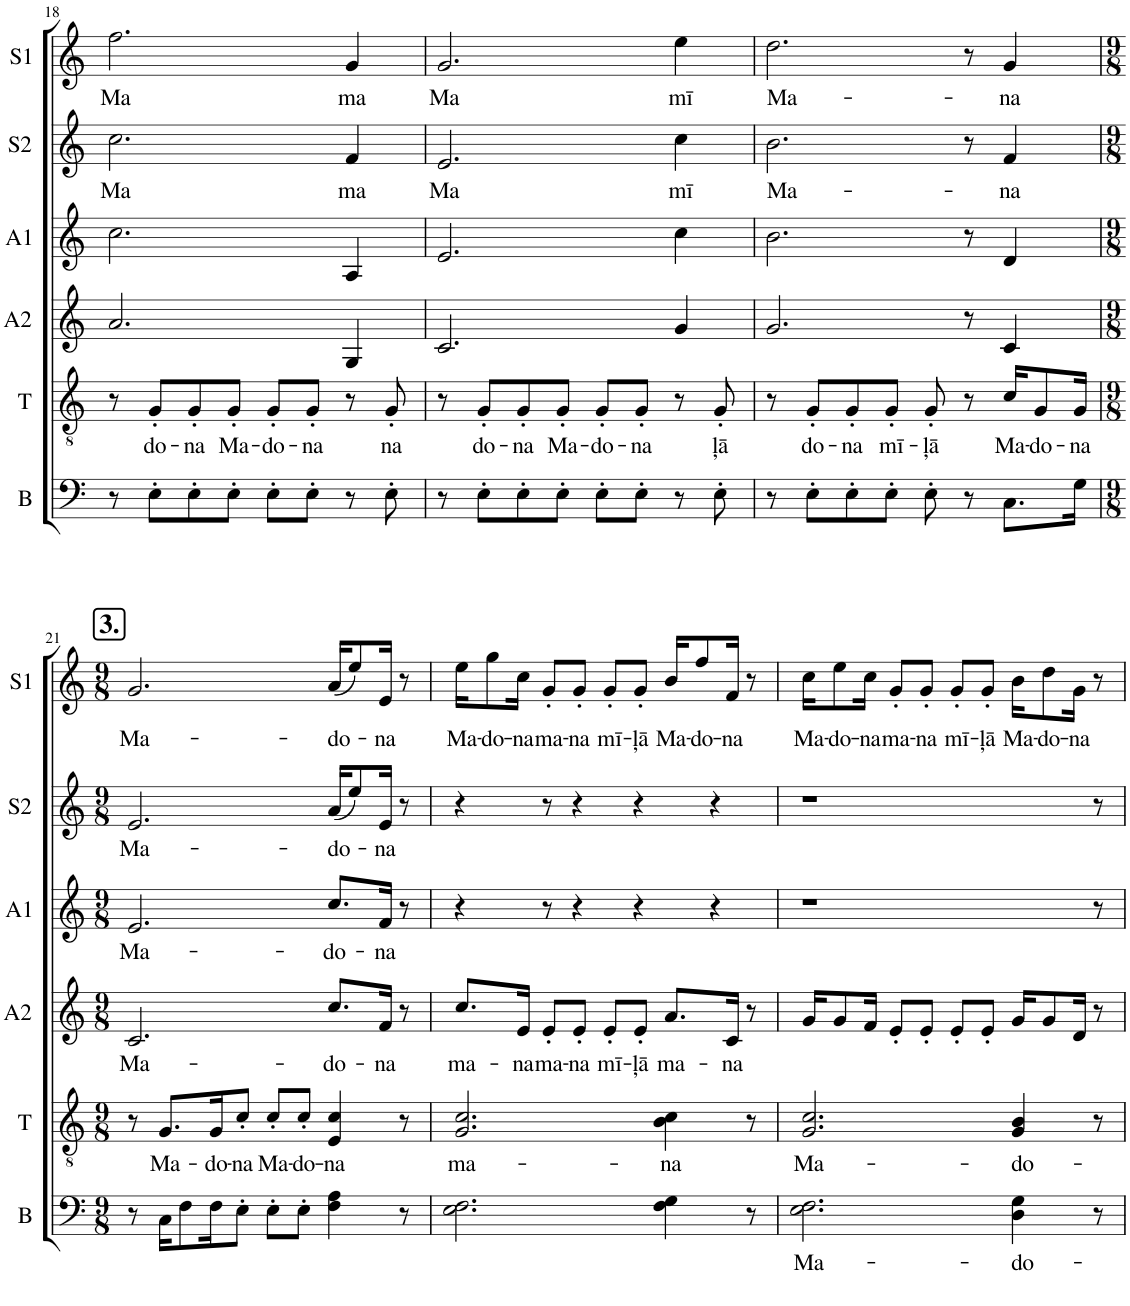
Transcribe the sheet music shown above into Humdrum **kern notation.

**kern	**text	**kern	**text	**kern	**text	**kern	**text	**kern	**text	**kern	**text
*part6	*part6	*part5	*part5	*part4	*part4	*part3	*part3	*part2	*part2	*part1	*part1
*staff6	*staff6	*staff5	*staff5	*staff4	*staff4	*staff3	*staff3	*staff2	*staff2	*staff1	*staff1
*I"B	*	*I"T	*	*I"A2	*	*I"A1	*	*I"S2	*	*I"S1	*
*I'B	*	*I'T	*	*I'A2	*	*I'A1	*	*I'S2	*	*I'S1	*
!!LO:PB:g=z
*clefF4	*	*clefGv2	*	*clefG2	*	*clefG2	*	*clefG2	*	*clefG2	*
*	*	*	*	*Trd1c2	*	*Trd1c2	*	*	*	*	*
*k[]	*	*k[]	*	*k[]	*	*k[]	*	*k[]	*	*k[]	*
*M4/4	*	*M4/4	*	*M4/4	*	*M4/4	*	*M4/4	*	*M4/4	*
=18	=18	=18	=18	=18	=18	=18	=18	=18	=18	=18	=18
!	!	!	!	!	!	!	!	!	!LO:LY:b	!	!LO:LY:b
8r	.	8r	.	2.a/	.	2.cc\	.	2.cc\	Ma	2.ff\	Ma
!	!	!	!LO:LY:b	!	!	!	!	!	!	!	!
8E'\L	.	8G'/L	do-	.	.	.	.	.	.	.	.
!	!	!	!LO:LY:b	!	!	!	!	!	!	!	!
8E'\	.	8G'/	-na	.	.	.	.	.	.	.	.
!	!	!	!LO:LY:b	!	!	!	!	!	!	!	!
8E'\J	.	8G'/J	Ma-	.	.	.	.	.	.	.	.
!	!	!	!LO:LY:b	!	!	!	!	!	!	!	!
8E'\L	.	8G'/L	-do-	.	.	.	.	.	.	.	.
!	!	!	!LO:LY:b	!	!	!	!	!	!	!	!
8E'\J	.	8G'/J	-na	.	.	.	.	.	.	.	.
!	!	!	!	!	!	!	!	!	!LO:LY:b	!	!LO:LY:b
8r	.	8r	.	4G/	.	4A/	.	4f/	ma	4g/	ma
!	!	!	!LO:LY:b	!	!	!	!	!	!	!	!
8E'\	.	8G'/	na	.	.	.	.	.	.	.	.
=19	=19	=19	=19	=19	=19	=19	=19	=19	=19	=19	=19
!	!	!	!	!	!	!	!	!	!LO:LY:b	!	!LO:LY:b
8r	.	8r	.	2.c/	.	2.e/	.	2.e/	Ma	2.g/	Ma
!	!	!	!LO:LY:b	!	!	!	!	!	!	!	!
8E'\L	.	8G'/L	do-	.	.	.	.	.	.	.	.
!	!	!	!LO:LY:b	!	!	!	!	!	!	!	!
8E'\	.	8G'/	-na	.	.	.	.	.	.	.	.
!	!	!	!LO:LY:b	!	!	!	!	!	!	!	!
8E'\J	.	8G'/J	Ma-	.	.	.	.	.	.	.	.
!	!	!	!LO:LY:b	!	!	!	!	!	!	!	!
8E'\L	.	8G'/L	-do-	.	.	.	.	.	.	.	.
!	!	!	!LO:LY:b	!	!	!	!	!	!	!	!
8E'\J	.	8G'/J	-na	.	.	.	.	.	.	.	.
!	!	!	!	!	!	!	!	!	!LO:LY:b	!	!LO:LY:b
8r	.	8r	.	4g/	.	4cc\	.	4cc\	mī	4ee\	mī
!	!	!	!LO:LY:b	!	!	!	!	!	!	!	!
8E'\	.	8G'/	ļā	.	.	.	.	.	.	.	.
=20	=20	=20	=20	=20	=20	=20	=20	=20	=20	=20	=20
!	!	!	!	!LO:N:vis=2.	!	!LO:N:vis=2.	!	!LO:N:vis=2.	!LO:LY:b	!LO:N:vis=2.	!LO:LY:b
8r	.	8r	.	8%5g/	.	8%5b\	.	8%5b\	Ma-	8%5dd\	Ma-
!	!	!	!LO:LY:b	!	!	!	!	!	!	!	!
8E'\L	.	8G'/L	do-	.	.	.	.	.	.	.	.
!	!	!	!LO:LY:b	!	!	!	!	!	!	!	!
8E'\	.	8G'/	-na	.	.	.	.	.	.	.	.
!	!	!	!LO:LY:b	!	!	!	!	!	!	!	!
8E'\J	.	8G'/J	mī-	.	.	.	.	.	.	.	.
!	!	!	!LO:LY:b	!	!	!	!	!	!	!	!
8E'\	.	8G'/	-ļā	.	.	.	.	.	.	.	.
8r	.	8r	.	8r	.	8r	.	8r	.	8r	.
!	!	!	!LO:LY:b	!	!	!	!	!	!LO:LY:b	!	!LO:LY:b
8.C\L	.	16c/KL	Ma-	4c/	.	4d/	.	4f/	-na	4g/	-na
!	!	!	!LO:LY:b	!	!	!	!	!	!	!	!
.	.	8G/	-do-	.	.	.	.	.	.	.	.
!	!	!	!LO:LY:b	!	!	!	!	!	!	!	!
16G\Jk	.	16G/Jk	-na	.	.	.	.	.	.	.	.
!!LO:LB:g=z
!!LO:REH:place=s1:a:B:cj:fs=14:t=3.
=21	=21	=21	=21	=21	=21	=21	=21	=21	=21	=21	=21
*M9/8	*	*M9/8	*	*M9/8	*	*M9/8	*	*M9/8	*	*M9/8	*
!	!	!	!	!	!LO:LY:b	!	!LO:LY:b	!	!LO:LY:b	!	!LO:LY:b
8r	.	8r	.	2.c/	Ma-	2.e/	Ma-	2.e/	Ma-	2.g/	Ma-
!	!	!	!LO:LY:b	!	!	!	!	!	!	!	!
16C\KL	.	8.G/L	Ma-	.	.	.	.	.	.	.	.
8F\	.	.	.	.	.	.	.	.	.	.	.
!	!	!	!LO:LY:b	!	!	!	!	!	!	!	!
16F\K	.	16G/K	-do-	.	.	.	.	.	.	.	.
!	!	!	!LO:LY:b	!	!	!	!	!	!	!	!
8E'\J	.	8c'/J	-na	.	.	.	.	.	.	.	.
!	!	!	!LO:LY:b	!	!	!	!	!	!	!	!
8E'\L	.	8c'/L	Ma-	.	.	.	.	.	.	.	.
!	!	!	!LO:LY:b	!	!	!	!	!	!	!	!
8E'\J	.	8c'/J	-do-	.	.	.	.	.	.	.	.
!	!	!	!LO:LY:b	!	!LO:LY:b	!	!LO:LY:b	!	!LO:LY:b	!	!LO:LY:b
4F\ 4A\	.	4E/ 4c/	-na	8.cc/L	-do-	8.cc/L	-do-	(16a/KL	-do-	(16a/KL	-do-
.	.	.	.	.	.	.	.	8ee/)	.	8ee/)	.
!	!	!	!	!	!LO:LY:b	!	!LO:LY:b	!	!LO:LY:b	!	!LO:LY:b
.	.	.	.	16f/Jk	-na	16f/Jk	-na	16e/Jk	-na	16e/Jk	-na
8r	.	8r	.	8r	.	8r	.	8r	.	8r	.
=22	=22	=22	=22	=22	=22	=22	=22	=22	=22	=22	=22
!	!	!	!LO:LY:b	!	!LO:LY:b	!	!	!	!	!	!LO:LY:b
2.E\ 2.F\	.	2.G/ 2.c/	ma-	8.cc/L	ma-	4r	.	4r	.	16ee\KL	Ma-
!	!	!	!	!	!	!	!	!	!	!	!LO:LY:b
.	.	.	.	.	.	.	.	.	.	8gg\	-do-
!	!	!	!	!	!LO:LY:b	!	!	!	!	!	!LO:LY:b
.	.	.	.	16e/Jk	-na	.	.	.	.	16cc\Jk	-na
!	!	!	!	!	!LO:LY:b	!	!	!	!	!	!LO:LY:b
.	.	.	.	8e'/L	ma-	8r	.	8r	.	8g'/L	ma-
!	!	!	!	!	!LO:LY:b	!	!	!	!	!	!LO:LY:b
.	.	.	.	8e'/J	-na	4r	.	4r	.	8g'/J	-na
!	!	!	!	!	!LO:LY:b	!	!	!	!	!	!LO:LY:b
.	.	.	.	8e'/L	mī-	.	.	.	.	8g'/L	mī-
!	!	!	!	!	!LO:LY:b	!	!	!	!	!	!LO:LY:b
.	.	.	.	8e'/J	-ļā	4r	.	4r	.	8g'/J	-ļā
!	!	!	!LO:LY:b	!	!LO:LY:b	!	!	!	!	!	!LO:LY:b
4F\ 4G\	.	4B\ 4c\	-na	8.a/L	ma-	.	.	.	.	16b/KL	Ma-
!	!	!	!	!	!	!	!	!	!	!	!LO:LY:b
.	.	.	.	.	.	.	.	.	.	8ff/	-do-
.	.	.	.	.	.	4r	.	4r	.	.	.
!	!	!	!	!	!LO:LY:b	!	!	!	!	!	!LO:LY:b
.	.	.	.	16c/Jk	-na	.	.	.	.	16f/Jk	-na
8r	.	8r	.	8r	.	.	.	.	.	8r	.
=23	=23	=23	=23	=23	=23	=23	=23	=23	=23	=23	=23
!	!LO:LY:b	!	!LO:LY:b	!	!	!	!	!	!	!	!LO:LY:b
2.E\ 2.F\	Ma-	2.G/ 2.c/	Ma-	16g/KL	.	1r	.	1r	.	16cc\KL	Ma-
!	!	!	!	!	!	!	!	!	!	!	!LO:LY:b
.	.	.	.	8g/	.	.	.	.	.	8ee\	-do-
!	!	!	!	!	!	!	!	!	!	!	!LO:LY:b
.	.	.	.	16f/Jk	.	.	.	.	.	16cc\Jk	-na
!	!	!	!	!	!	!	!	!	!	!	!LO:LY:b
.	.	.	.	8e'/L	.	.	.	.	.	8g'/L	ma-
!	!	!	!	!	!	!	!	!	!	!	!LO:LY:b
.	.	.	.	8e'/J	.	.	.	.	.	8g'/J	-na
!	!	!	!	!	!	!	!	!	!	!	!LO:LY:b
.	.	.	.	8e'/L	.	.	.	.	.	8g'/L	mī-
!	!	!	!	!	!	!	!	!	!	!	!LO:LY:b
.	.	.	.	8e'/J	.	.	.	.	.	8g'/J	-ļā
!	!LO:LY:b	!	!LO:LY:b	!	!	!	!	!	!	!	!LO:LY:b
4D\ 4G\	-do-	4G/ 4B/	-do-	16g/KL	.	.	.	.	.	16b\KL	Ma-
!	!	!	!	!	!	!	!	!	!	!	!LO:LY:b
.	.	.	.	8g/	.	.	.	.	.	8dd\	-do-
!	!	!	!	!	!	!	!	!	!	!	!LO:LY:b
.	.	.	.	16d/Jk	.	.	.	.	.	16g\Jk	-na
8r	.	8r	.	8r	.	8r	.	8r	.	8r	.
=	=	=	=	=	=	=	=	=	=	=	=
*-	*-	*-	*-	*-	*-	*-	*-	*-	*-	*-	*-
